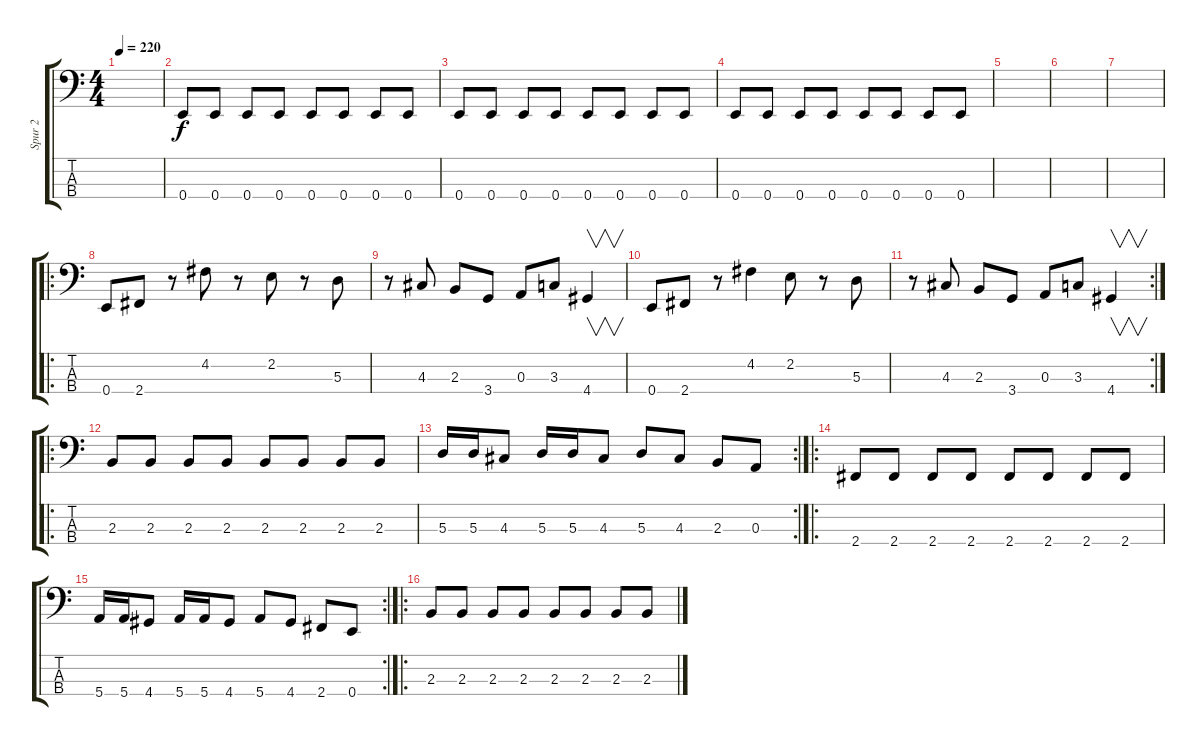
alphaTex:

\track ("Spur 2" "Spur 2") {instrument electricbasspick}
\staff {score tabs}
\tuning (G2 D2 A1 E1) {hide}
\ts (4 4)
\tempo 220
\tempo 160
\tempo 220
\clef f4
\ks c
|
0.4.8 0.4.8 0.4.8 0.4.8 0.4.8 0.4.8 0.4.8 0.4.8 |
0.4.8 0.4.8 0.4.8 0.4.8 0.4.8 0.4.8 0.4.8 0.4.8 |
0.4.8 0.4.8 0.4.8 0.4.8 0.4.8 0.4.8 0.4.8 0.4.8 |
|
|
|
\ro
0.4.8 2.4.8 r.8 4.2.8 r.8 2.2.8 r.8 5.3.8 |
r.8 4.3.8 2.3.8 3.4.8 0.3.8 3.3.8 4.4.4{v} |
0.4.8 2.4.8 r.8 4.2.4 2.2.8 r.8 5.3.8 |
\rc 2
r.8 4.3.8 2.3.8 3.4.8 0.3.8 3.3.8 4.4.4{v} |
\ro
2.3.8 2.3.8 2.3.8 2.3.8 2.3.8 2.3.8 2.3.8 2.3.8 |
\rc 2
5.3.16 5.3.16 4.3.8 5.3.16 5.3.16 4.3.8 5.3.8 4.3.8 2.3.8 0.3.8 |
\ro
2.4.8 2.4.8 2.4.8 2.4.8 2.4.8 2.4.8 2.4.8 2.4.8 |
\rc 2
5.4.16 5.4.16 4.4.8 5.4.16 5.4.16 4.4.8 5.4.8 4.4.8 2.4.8 0.4.8 |
\ro
2.3.8 2.3.8 2.3.8 2.3.8 2.3.8 2.3.8 2.3.8 2.3.8
